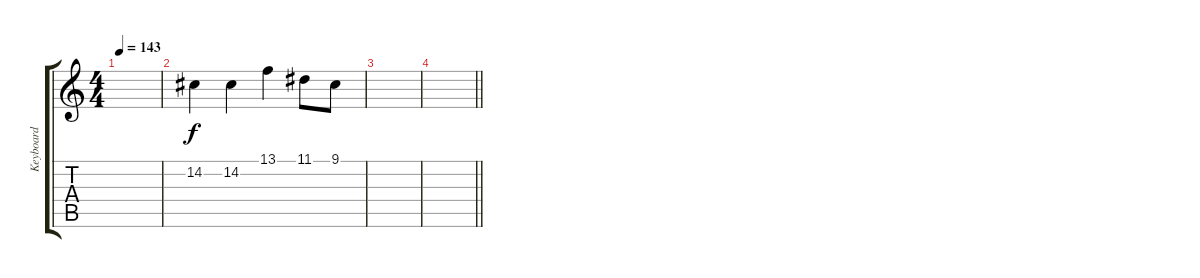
\track ("Keyboard" "Keyboard") {instrument blownbottle}
\staff {score tabs}
\tuning (E4 B3 G3 D3 A2 E2) {hide}
\ts (4 4)
\tempo 143
\clef g2
\ks c
|
14.2.4 14.2.4 13.1.4 11.1.8 9.1.8 |
|
\barLineRight lightlight
